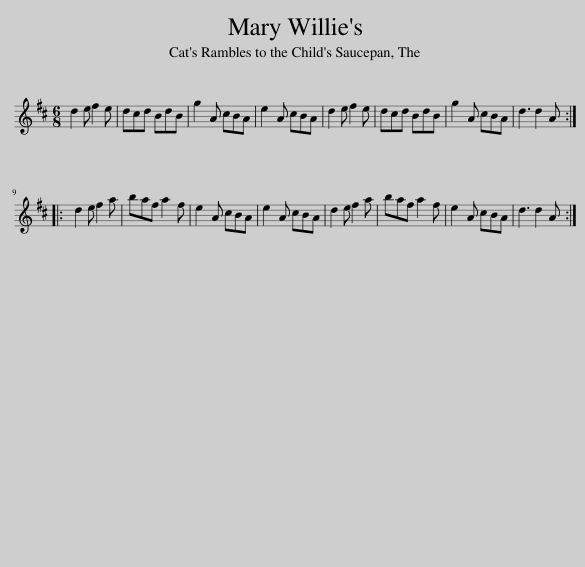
X:1
L:1/8
M:6/8
I:linebreak $
K:D
V:1 treble
V:1
 d2 e f2 e | dcd BdB | g2 A cBA | e2 A cBA | d2 e f2 e | %5
 dcd BdB | g2 A cBA | d3 d2 A ::$ d2 e f2 a | baf a2 f | %10
 e2 A cBA | e2 A cBA | d2 e f2 a | baf a2 f | e2 A cBA | %15
 d3 d2 A :| %16
